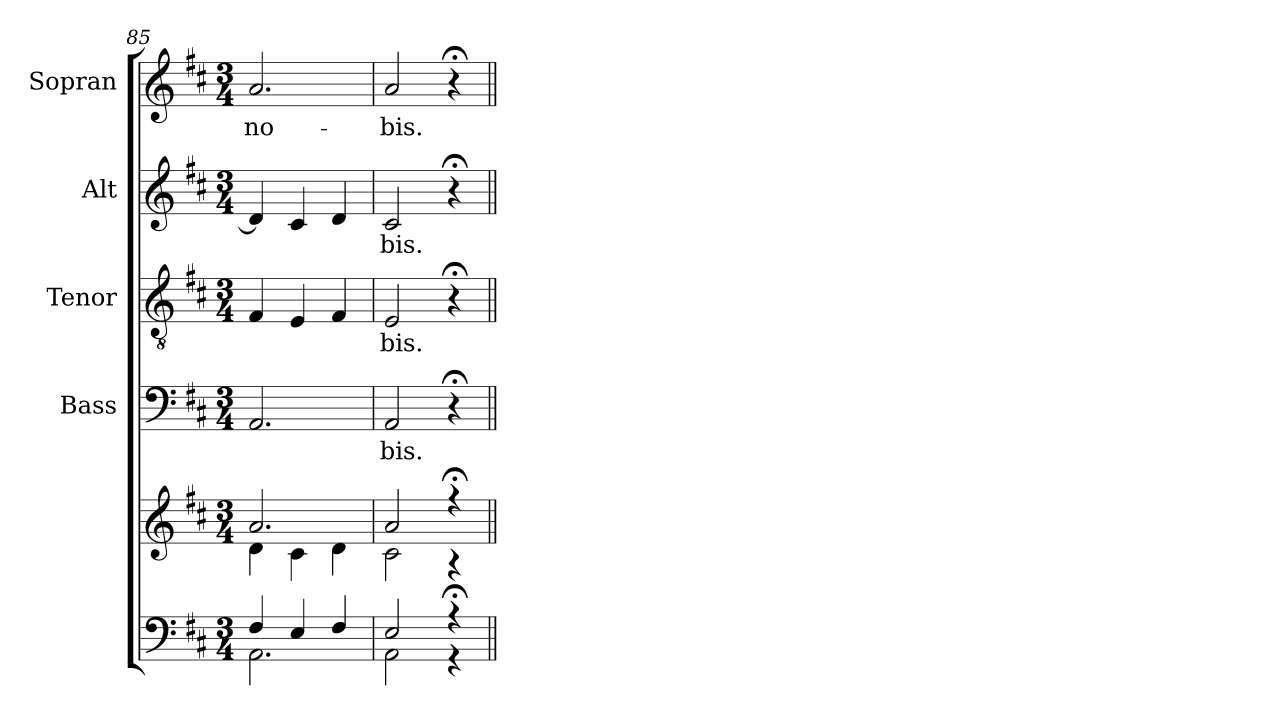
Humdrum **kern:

**kern	**kern	**kern	**text	**kern	**text	**kern	**text	**kern	**text
*part5	*part5	*part4	*part4	*part3	*part3	*part2	*part2	*part1	*part1
*staff6	*staff5	*staff4	*staff4	*staff3	*staff3	*staff2	*staff2	*staff1	*staff1
*	*	*I"Bass	*	*I"Tenor	*	*I"Alt	*	*I"Sopran	*
*	*	*I'B.	*	*I'T.	*	*I'A.	*	*I'S.	*
*clefF4	*clefG2	*clefF4	*	*clefGv2	*	*clefG2	*	*clefG2	*
*k[f#c#]	*k[f#c#]	*k[f#c#]	*	*k[f#c#]	*	*k[f#c#]	*	*k[f#c#]	*
*D:	*D:	*D:	*	*D:	*	*D:	*	*D:	*
*M3/4	*M3/4	*M3/4	*	*M3/4	*	*M3/4	*	*M3/4	*
=85	=85	=85	=85	=85	=85	=85	=85	=85	=85
*^	*^	*	*	*	*	*	*	*	*
!	!	!	!	!	!	!	!	!	!	!	!LO:LY:b
4F#/	2.AA\	2.a/	4d\	2.AA/	.	4F#/	.	4d/]	.	2.a/	no-
4E/	.	.	4c#\	.	.	4E/	.	4c#/	.	.	.
4F#/	.	.	4d\	.	.	4F#/	.	4d/	.	.	.
=86	=86	=86	=86	=86	=86	=86	=86	=86	=86	=86	=86
!	!	!	!	!	!LO:LY:b	!	!LO:LY:b	!	!LO:LY:b	!	!LO:LY:b
2E/	2AA\	2a/	2c#\	2AA/	-bis.	2E/	-bis.	2c#/	-bis.	2a/	-bis.
4r;<	4r	4r;<	4r	4r;<	.	4r;<	.	4r;<	.	4r;<	.
*v	*v	*	*	*	*	*	*	*	*	*	*
*	*v	*v	*	*	*	*	*	*	*	*
=||	=||	=||	=||	=||	=||	=||	=||	=||	=||
*-	*-	*-	*-	*-	*-	*-	*-	*-	*-
